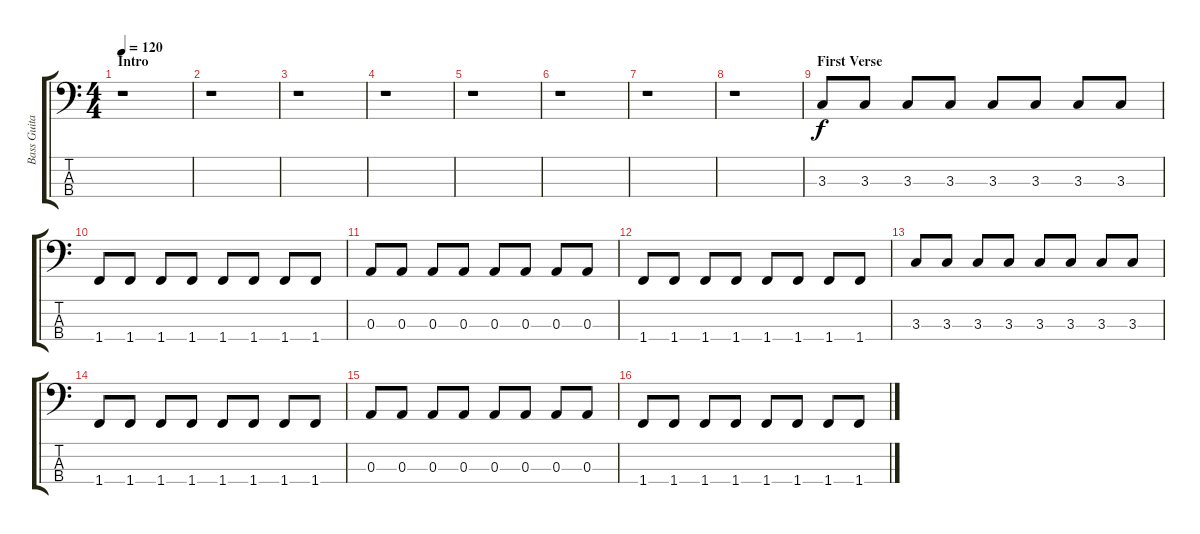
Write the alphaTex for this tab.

\track ("Bass Guitar [Mark Hoppus]" "Bass Guita") {instrument acousticguitarsteel}
\staff {score tabs}
\tuning (G2 D2 A1 E1) {hide}
\ts (4 4)
\section ("" "Intro")
\tempo 120
\tempo 130
\tempo 120
\clef f4
\ks c
r.1{dy f instrument acousticguitarsteel} |
r.1 |
r.1 |
r.1 |
r.1 |
r.1 |
r.1 |
r.1 |
\section ("" "First Verse")
3.3.8 3.3.8 3.3.8 3.3.8 3.3.8 3.3.8 3.3.8 3.3.8 |
1.4.8 1.4.8 1.4.8 1.4.8 1.4.8 1.4.8 1.4.8 1.4.8 |
0.3.8 0.3.8 0.3.8 0.3.8 0.3.8 0.3.8 0.3.8 0.3.8 |
1.4.8 1.4.8 1.4.8 1.4.8 1.4.8 1.4.8 1.4.8 1.4.8 |
3.3.8 3.3.8 3.3.8 3.3.8 3.3.8 3.3.8 3.3.8 3.3.8 |
1.4.8 1.4.8 1.4.8 1.4.8 1.4.8 1.4.8 1.4.8 1.4.8 |
0.3.8 0.3.8 0.3.8 0.3.8 0.3.8 0.3.8 0.3.8 0.3.8 |
1.4.8 1.4.8 1.4.8 1.4.8 1.4.8 1.4.8 1.4.8 1.4.8
